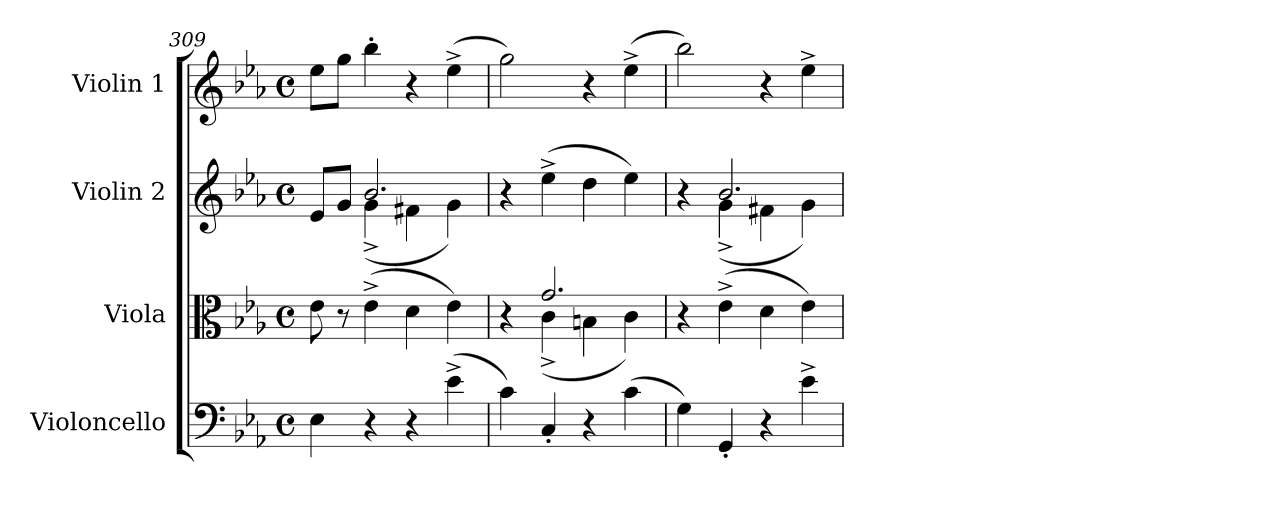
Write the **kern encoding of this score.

**kern	**kern	**kern	**kern
*part4	*part3	*part2	*part1
*staff4	*staff3	*staff2	*staff1
*I"Violoncello	*I"Viola	*I"Violin 2	*I"Violin 1
*I'Vc	*I'Vla	*I'Vln	*I'Vln
*clefF4	*clefC3	*clefG2	*clefG2
*k[b-e-a-]	*k[b-e-a-]	*k[b-e-a-]	*k[b-e-a-]
*M4/4	*M4/4	*M4/4	*M4/4
*met(c)	*met(c)	*met(c)	*met(c)
=309	=309	=309	=309
*	*	*^	*
4E-\	8e-\	8e-/L	4ryy	8ee-\L
.	8r	8g/J	.	8gg\J
4r	(4e-^\	2.b-/	(4g^\	4bb-'\
4r	4d\	.	4f#X\	4r
(4e-^\	4e-\)	.	4g\)	(4ee-^\
*	*	*v	*v	*
=310	=310	=310	=310
*	*^	*	*
4c\)	4r	4ryy	4r	2gg\)
4C'/	2.g/	(4c^\	(4ee-^\	.
4r	.	4Bn\	4dd\	4r
(4c\	.	4c\)	4ee-\)	(4ee-^\
*	*v	*v	*	*
!!LO:LB:g=z
=311	=311	=311	=311
*	*	*^	*
4G\)	4r	4r	4ryy	2bb-\)
4GG'/	(4e-^\	2.b-/	(4g^\	.
4r	4d\	.	4f#X\	4r
4e-^\	4e-\)	.	4g\)	4ee-^\
*	*	*v	*v	*
=	=	=	=
*-	*-	*-	*-
